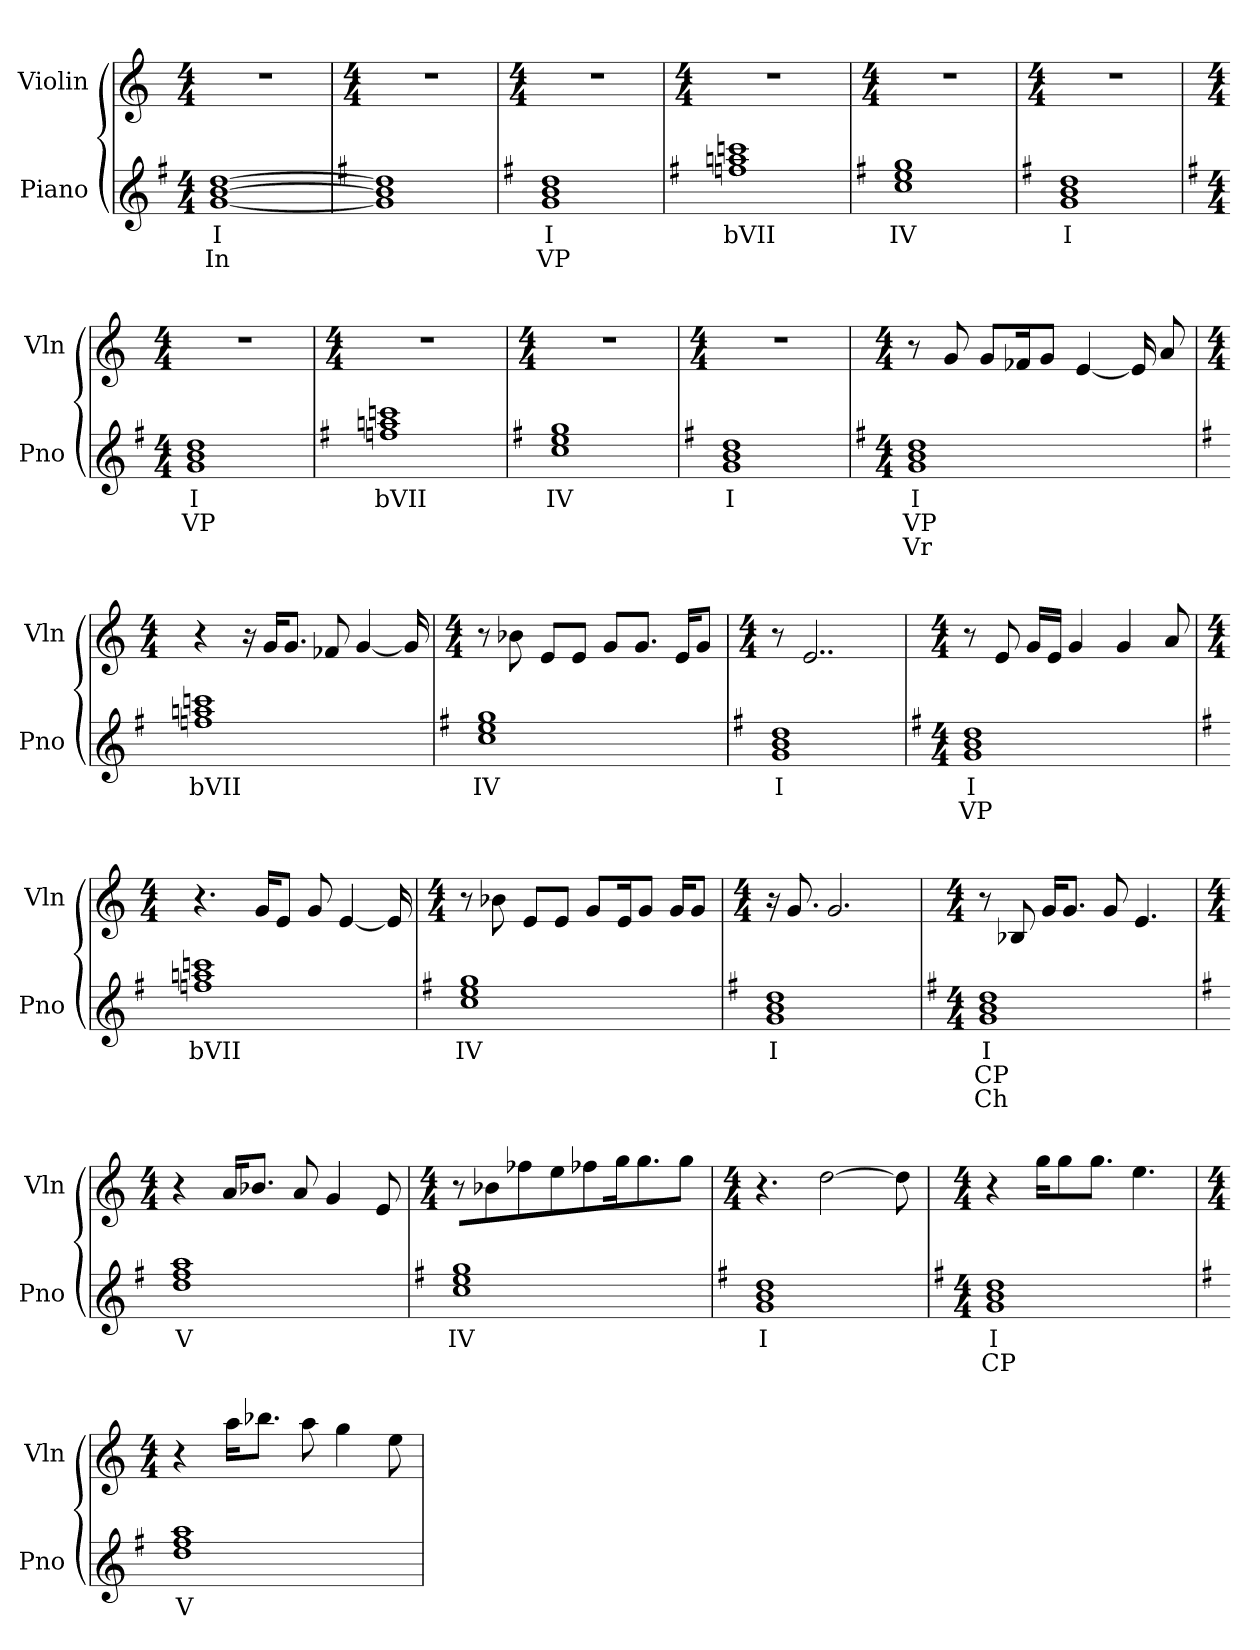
**kern	**text	**text	**text	**kern
*part2	*part2	*part2	*part2	*part1
*staff2	*staff2	*staff2	*staff2	*staff1
*I"Piano	*	*	*	*I"Violin
*I'Pno	*	*	*	*I'Vln
*k[f#]	*	*	*	*
*G:	*	*	*	*
*M4/4	*	*	*	*M4/4
=	=	=	=	=
[1g [1b [1dd	I	In	.	1r
=	=	=	=	=
*k[f#]	*	*	*	*
*G:	*	*	*	*
*	*	*	*	*M4/4
1g] 1b] 1dd]	.	.	.	1r
=	=	=	=	=
*k[f#]	*	*	*	*
*G:	*	*	*	*
*	*	*	*	*M4/4
1g 1b 1dd	I	VP	.	1r
=	=	=	=	=
*k[f#]	*	*	*	*
*G:	*	*	*	*
*	*	*	*	*M4/4
1ffn 1aan 1cccn	bVII	.	.	1r
=	=	=	=	=
*k[f#]	*	*	*	*
*G:	*	*	*	*
*	*	*	*	*M4/4
1cc 1ee 1gg	IV	.	.	1r
=	=	=	=	=
*k[f#]	*	*	*	*
*G:	*	*	*	*
*	*	*	*	*M4/4
1g 1b 1dd	I	.	.	1r
=	=	=	=	=
*k[f#]	*	*	*	*
*G:	*	*	*	*
*M4/4	*	*	*	*M4/4
1g 1b 1dd	I	VP	.	1r
=	=	=	=	=
*k[f#]	*	*	*	*
*G:	*	*	*	*
*	*	*	*	*M4/4
1ffn 1aan 1cccn	bVII	.	.	1r
=	=	=	=	=
*k[f#]	*	*	*	*
*G:	*	*	*	*
*	*	*	*	*M4/4
1cc 1ee 1gg	IV	.	.	1r
=	=	=	=	=
*k[f#]	*	*	*	*
*G:	*	*	*	*
*	*	*	*	*M4/4
1g 1b 1dd	I	.	.	1r
=	=	=	=	=
*k[f#]	*	*	*	*
*G:	*	*	*	*
*M4/4	*	*	*	*M4/4
1g 1b 1dd	I	VP	Vr	8r
.	.	.	.	8g
.	.	.	.	8gL
.	.	.	.	16f-XK
.	.	.	.	8gJ
.	.	.	.	[4e
.	.	.	.	16e]
.	.	.	.	8a
=	=	=	=	=
*k[f#]	*	*	*	*
*G:	*	*	*	*
*	*	*	*	*M4/4
1ffn 1aan 1cccn	bVII	.	.	4r
.	.	.	.	16r
.	.	.	.	16gKL
.	.	.	.	8.gJ
.	.	.	.	8f-X
.	.	.	.	[4g
.	.	.	.	16g]
=	=	=	=	=
*k[f#]	*	*	*	*
*G:	*	*	*	*
*	*	*	*	*M4/4
1cc 1ee 1gg	IV	.	.	8r
.	.	.	.	8b-X
.	.	.	.	8eL
.	.	.	.	8eJ
.	.	.	.	8gL
.	.	.	.	8.gJ
.	.	.	.	16eKL
.	.	.	.	8gJ
=	=	=	=	=
*k[f#]	*	*	*	*
*G:	*	*	*	*
*	*	*	*	*M4/4
1g 1b 1dd	I	.	.	8r
.	.	.	.	2..e
=	=	=	=	=
*k[f#]	*	*	*	*
*G:	*	*	*	*
*M4/4	*	*	*	*M4/4
1g 1b 1dd	I	VP	.	8r
.	.	.	.	8e
.	.	.	.	16gLL
.	.	.	.	16eJJ
.	.	.	.	4g
.	.	.	.	4g
.	.	.	.	8a
=	=	=	=	=
*k[f#]	*	*	*	*
*G:	*	*	*	*
*	*	*	*	*M4/4
1ffn 1aan 1cccn	bVII	.	.	4.r
.	.	.	.	16gKL
.	.	.	.	8eJ
.	.	.	.	8g
.	.	.	.	[4e
.	.	.	.	16e]
=	=	=	=	=
*k[f#]	*	*	*	*
*G:	*	*	*	*
*	*	*	*	*M4/4
1cc 1ee 1gg	IV	.	.	8r
.	.	.	.	8b-X
.	.	.	.	8eL
.	.	.	.	8eJ
.	.	.	.	8gL
.	.	.	.	16eK
.	.	.	.	8gJ
.	.	.	.	16gKL
.	.	.	.	8gJ
=	=	=	=	=
*k[f#]	*	*	*	*
*G:	*	*	*	*
*	*	*	*	*M4/4
1g 1b 1dd	I	.	.	16r
.	.	.	.	8.g
.	.	.	.	2.g
=	=	=	=	=
*k[f#]	*	*	*	*
*G:	*	*	*	*
*M4/4	*	*	*	*M4/4
1g 1b 1dd	I	CP	Ch	8r
.	.	.	.	8B-X
.	.	.	.	16gKL
.	.	.	.	8.gJ
.	.	.	.	8g
.	.	.	.	4.e
=	=	=	=	=
*k[f#]	*	*	*	*
*G:	*	*	*	*
*	*	*	*	*M4/4
1dd 1ff# 1aa	V	.	.	4r
.	.	.	.	16aKL
.	.	.	.	8.b-XJ
.	.	.	.	8a
.	.	.	.	4g
.	.	.	.	8e
=	=	=	=	=
*k[f#]	*	*	*	*
*G:	*	*	*	*
*	*	*	*	*M4/4
1cc 1ee 1gg	IV	.	.	8r
.	.	.	.	8b-X
.	.	.	.	8ff-XL
.	.	.	.	8eeJ
.	.	.	.	8ff-XL
.	.	.	.	16ggK
.	.	.	.	8.ggJ
.	.	.	.	8ggJ
=	=	=	=	=
*k[f#]	*	*	*	*
*G:	*	*	*	*
*	*	*	*	*M4/4
1g 1b 1dd	I	.	.	4.r
.	.	.	.	[2dd
.	.	.	.	8dd]
=	=	=	=	=
*k[f#]	*	*	*	*
*G:	*	*	*	*
*M4/4	*	*	*	*M4/4
1g 1b 1dd	I	CP	.	4r
.	.	.	.	16ggKL
.	.	.	.	8gg
.	.	.	.	8.ggJ
.	.	.	.	4.ee
=	=	=	=	=
*k[f#]	*	*	*	*
*G:	*	*	*	*
*	*	*	*	*M4/4
1dd 1ff# 1aa	V	.	.	4r
.	.	.	.	16aaKL
.	.	.	.	8.bb-XJ
.	.	.	.	8aa
.	.	.	.	4gg
.	.	.	.	8ee
=	=	=	=	=
*-	*-	*-	*-	*-
